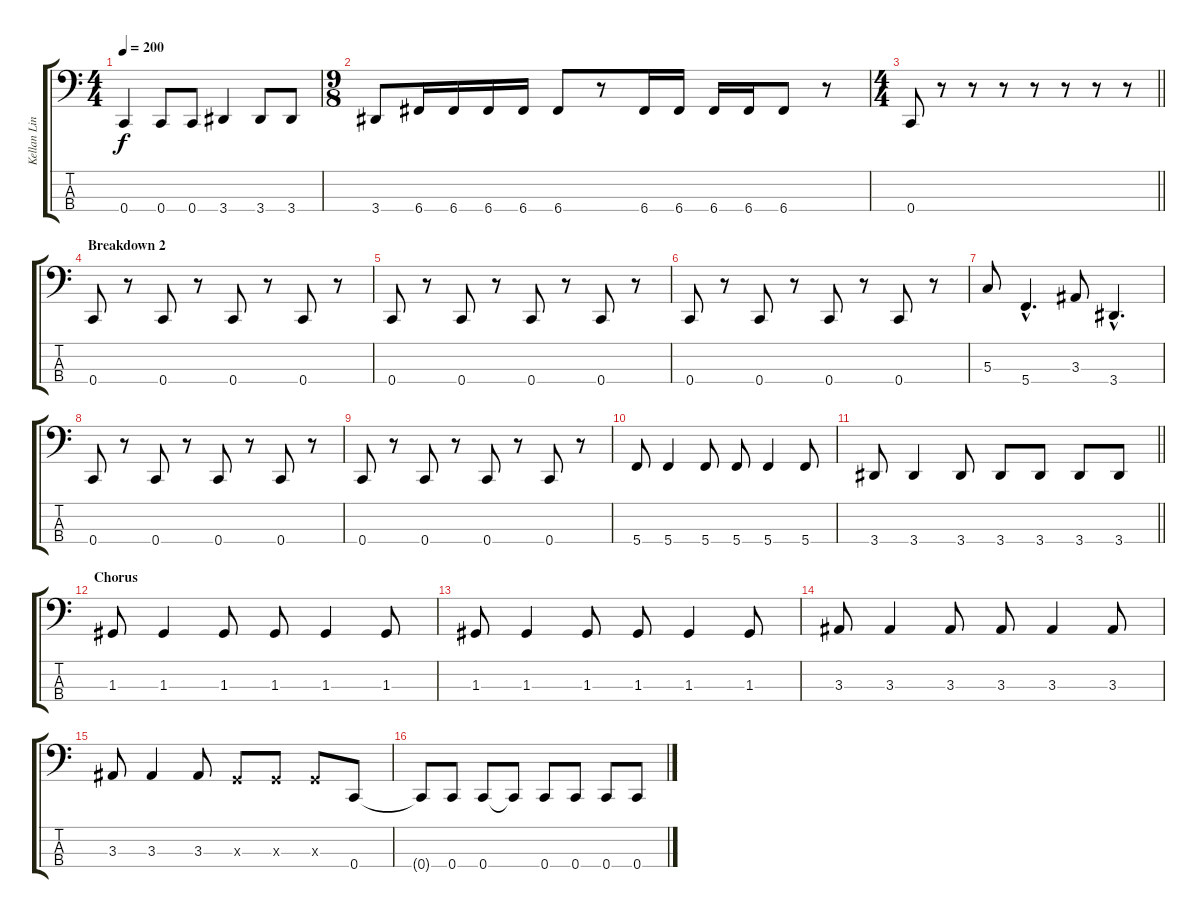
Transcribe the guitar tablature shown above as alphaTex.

\track ("Kellan Lindsay" "Kellan Lin") {instrument electricbasspick}
\staff {score tabs}
\tuning (F2 C2 G1 C1) {hide}
\ts (4 4)
\tempo 200
\clef f4
\ks c
0.4.4{dy f} 0.4.8 0.4.8 3.4.4 3.4.8 3.4.8 |
\ts (9 8)
3.4.8 6.4.16 6.4.16 6.4.16 6.4.16 6.4.8 r.8 6.4.16 6.4.16 6.4.16 6.4.16 6.4.8 r.8 |
\ts (4 4)
\barLineRight lightlight
0.4.8 r.8 r.8 r.8 r.8 r.8 r.8 r.8 |
\section ("" "Breakdown 2")
0.4.8 r.8 0.4.8 r.8 0.4.8 r.8 0.4.8 r.8 |
0.4.8 r.8 0.4.8 r.8 0.4.8 r.8 0.4.8 r.8 |
0.4.8 r.8 0.4.8 r.8 0.4.8 r.8 0.4.8 r.8 |
5.3.8 5.4{hac}.4{d} 3.3.8 3.4{hac}.4{d} |
0.4.8 r.8 0.4.8 r.8 0.4.8 r.8 0.4.8 r.8 |
0.4.8 r.8 0.4.8 r.8 0.4.8 r.8 0.4.8 r.8 |
5.4.8 5.4.4 5.4.8 5.4.8 5.4.4 5.4.8 |
\barLineRight lightlight
3.4.8 3.4.4 3.4.8 3.4.8 3.4.8 3.4.8 3.4.8 |
\section ("" "Chorus")
1.3.8 1.3.4 1.3.8 1.3.8 1.3.4 1.3.8 |
1.3.8 1.3.4 1.3.8 1.3.8 1.3.4 1.3.8 |
3.3.8 3.3.4 3.3.8 3.3.8 3.3.4 3.3.8 |
3.3.8 3.3.4 3.3.8 0.3{x}.8 0.3{x}.8 0.3{x}.8 0.4.8 |
0.4{t}.8 0.4.8 0.4.8 0.4{t}.8 0.4.8 0.4.8 0.4.8 0.4.8
